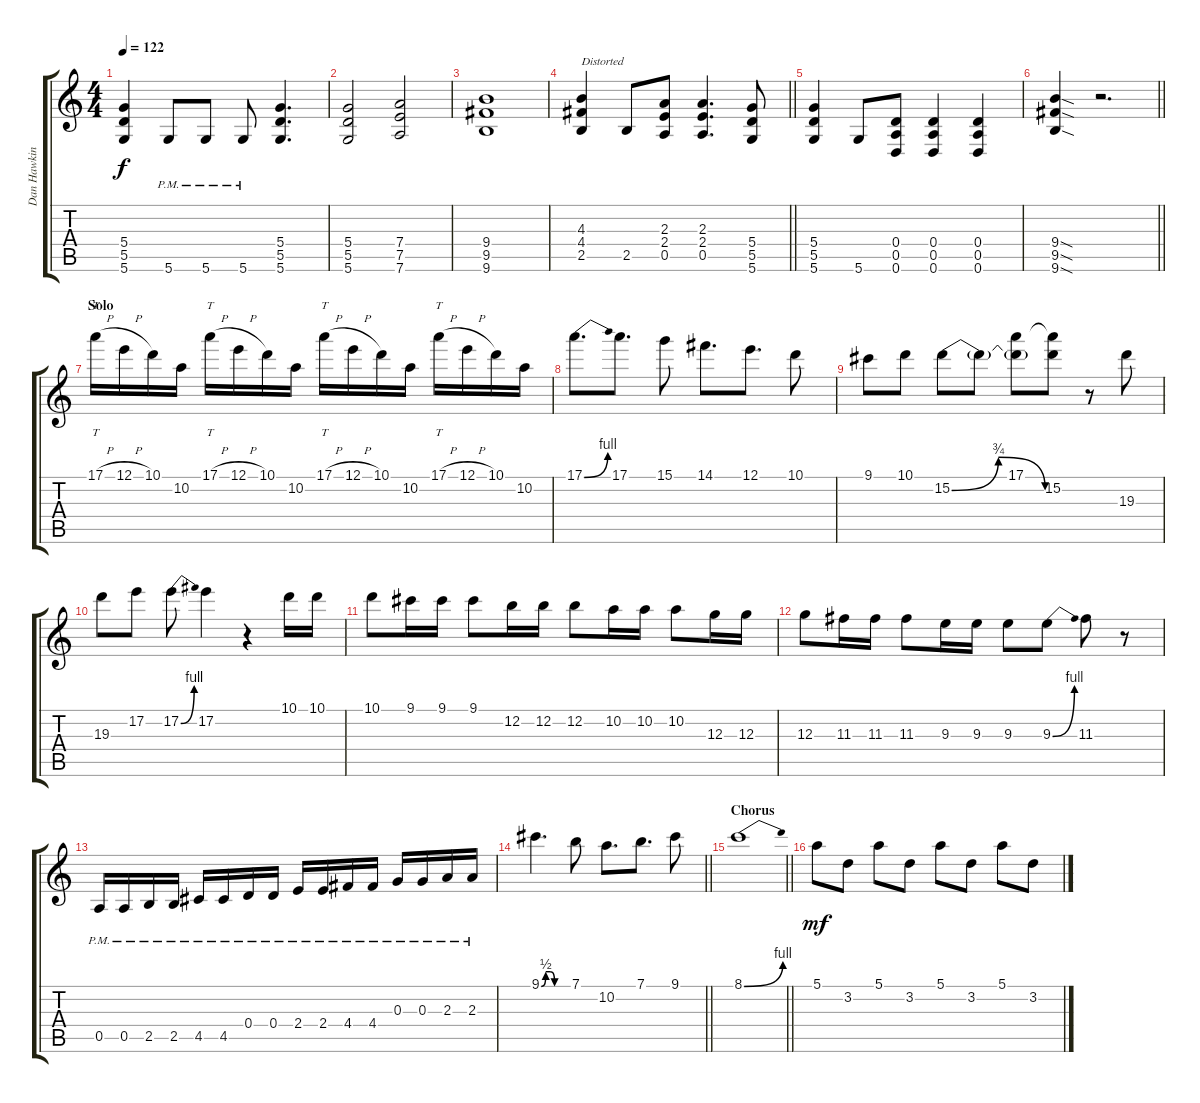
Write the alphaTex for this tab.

\track ("Dan Hawkins: Lead Guitar" "Dan Hawkin") {instrument overdrivenguitar}
\staff {score tabs}
\tuning (E4 B3 G3 D3 A2 D2) {hide}
\ts (4 4)
\tempo 122
\clef g2
\ks c
(5.4 5.5 5.6).4{dy f} 5.6{pm}.8 5.6{pm}.8 5.6{pm}.8 (5.4 5.5 5.6).4{d} |
(5.4 5.5 5.6).2 (7.4 7.5 7.6).2 |
(9.4 9.5 9.6).1 |
\barLineRight lightlight
(4.3 4.4 2.5).4{txt "Distorted" instrument overdrivenguitar} 2.5.8 (2.3 2.4 0.5).8 (2.3 2.4 0.5).4{d} (5.4 5.5 5.6).8 |
(5.4 5.5 5.6).4 5.6.8 (0.4 0.5 0.6).8 (0.4 0.5 0.6).4 (0.4 0.5 0.6).4 |
\barLineRight lightlight
(9.4{sod} 9.5{sod} 9.6{sod}).4 r.2{d} |
\section ("" "Solo")
17.1{h}.16{tt instrument overdrivenguitar} 12.1{h}.16 10.1.16 10.2.16 17.1{h}.16{tt} 12.1{h}.16 10.1.16 10.2.16 17.1{h}.16{tt} 12.1{h}.16 10.1.16 10.2.16 17.1{h}.16{tt} 12.1{h}.16 10.1.16 10.2.16 |
17.1{be (bend 0 0 60 4)}.8{d} 17.1.8{d} 15.1.8 14.1.8{d} 12.1.8{d} 10.1.8 |
9.1.8 10.1.8 15.2{be (bendrelease 0 0 30 3 44 3 60 0)}.8 15.2{t}.8 (17.1 15.2{t}).8 (17.1{t} 15.2).8 r.8 19.3.8 |
19.3.8 17.2.8 17.2{be (bend 0 0 60 4)}.8 17.2.4 r.4 10.1.16 10.1.16 |
10.1.8 9.1.16 9.1.16 9.1.8 12.2.16 12.2.16 12.2.8 10.2.16 10.2.16 10.2.8 12.3.16 12.3.16 |
12.3.8 11.3.16 11.3.16 11.3.8 9.3.16 9.3.16 9.3.8 9.3{be (bend 0 0 60 4)}.8 11.3.8 r.8 |
0.5{pm}.16 0.5{pm}.16 2.5{pm}.16 2.5{pm}.16 4.5{pm}.16 4.5{pm}.16 0.4{pm}.16 0.4{pm}.16 2.4{pm}.16 2.4{pm}.16 4.4{pm}.16 4.4{pm}.16 0.3{pm}.16 0.3{pm}.16 2.3{pm}.16 2.3{pm}.16 |
\barLineRight lightlight
9.1{be (custom 0 0 10 2 20 2 30 0 60 0)}.4{d} 7.1.8 10.2.8{d} 7.1.8{d} 9.1.8 |
\section ("" "Chorus")
\barLineRight lightlight
8.1{be (bend 0 0 60 4)}.1 |
5.1.8{dy mf} 3.2.8 5.1.8 3.2.8 5.1.8 3.2.8 5.1.8 3.2.8
